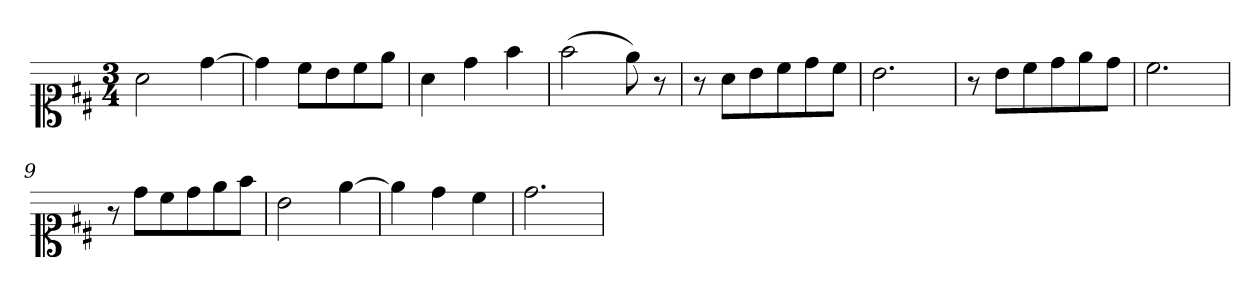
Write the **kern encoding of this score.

**kern
*part1
*staff1
*clefC1
*k[f#c#]
*M3/4
=1
2a
[4dd
=2
4dd]
8cc#L
8b
8cc#
8eeJ
=3
4a
4dd
4ff#
=4
(2ff#
8ee)
8r
=5
8r
8aL
8b
8cc#
8dd
8cc#J
=6
2.b
=7
8r
8bL
8cc#
8dd
8ee
8ddJ
!!LO:LB:g=z
=8
2.cc#
=9
8r
8ddL
8cc#
8dd
8ee
8ff#J
=10
2b
[4ee
=11
4ee]
4dd
4cc#
=12
2.dd
=
*-
